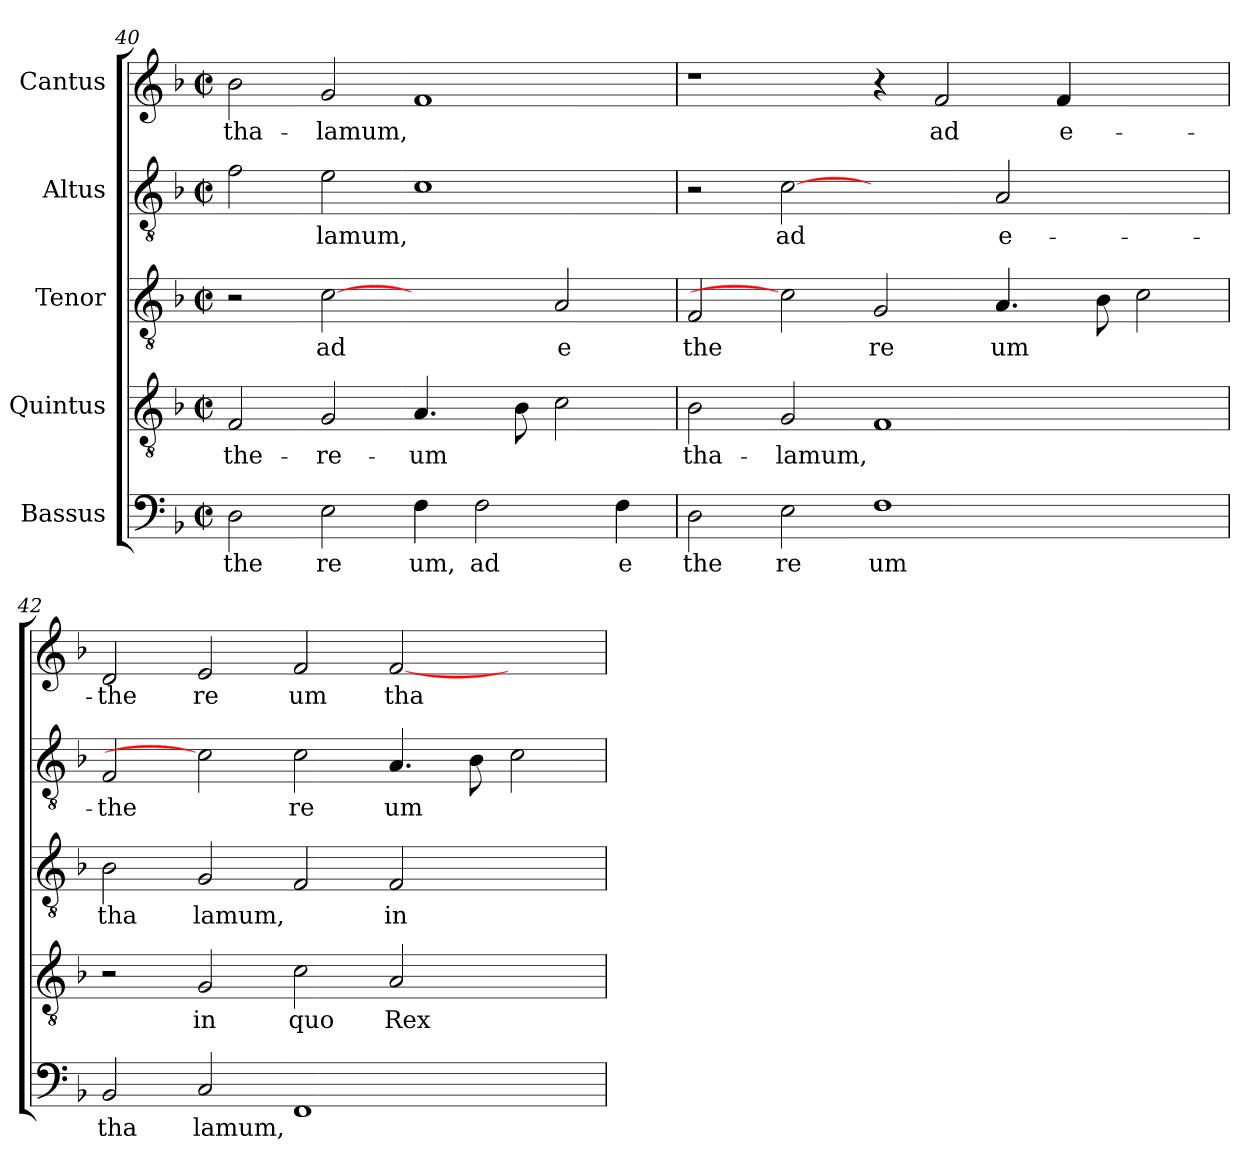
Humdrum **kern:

**kern	**text	**kern	**text	**kern	**text	**kern	**text	**kern	**text
*part5	*part5	*part4	*part4	*part3	*part3	*part2	*part2	*part1	*part1
*staff5	*staff5	*staff4	*staff4	*staff3	*staff3	*staff2	*staff2	*staff1	*staff1
*I"Bassus	*	*I"Quintus	*	*I"Tenor	*	*I"Altus	*	*I"Cantus	*
*clefF4	*	*clefGv2	*	*clefGv2	*	*clefGv2	*	*clefG2	*
*k[b-]	*	*k[b-]	*	*k[b-]	*	*k[b-]	*	*k[b-]	*
*F:	*	*F:	*	*F:	*	*F:	*	*F:	*
*M2/2	*	*M2/2	*	*M2/2	*	*M2/2	*	*M2/2	*
*met(c|)	*	*met(c|)	*	*met(c|)	*	*met(c|)	*	*met(c|)	*
=40	=40	=40	=40	=40	=40	=40	=40	=40	=40
!	!LO:LY:b:cj	!	!LO:LY:b:cj	!	!	!	!	!	!LO:LY:b:cj
2D\	the	2F/	-the-	2r	.	2f\	.	2b-\	tha-
!	!LO:LY:b:cj	!	!LO:LY:b:cj	!	!LO:LY:b:cj	!	!LO:LY:b	!	!LO:LY:b
2E\	re	2G/	-re-	[2c	ad	2e\	-lamum,	2g/	-lamum,
!	!LO:LY:b:cj	!	!LO:LY:b	!	!	!	!	!	!
4F\	um,	4.A/	-um	2ryy	.	1c	.	1f	.
!	!LO:LY:b:cj	!	!	!	!	!	!	!	!
2F\	ad	.	.	.	.	.	.	.	.
.	.	8B-\	.	.	.	.	.	.	.
!	!	!	!	!	!LO:LY:b:cj	!	!	!	!
.	.	2c\	.	2A/	e	.	.	.	.
!	!LO:LY:b:cj	!	!	!	!	!	!	!	!
4F\	e	.	.	.	.	.	.	.	.
=41	=41	=41	=41	=41	=41	=41	=41	=41	=41
!	!LO:LY:b:cj	!	!LO:LY:b:cj	!	!LO:LY:b:cj	!	!	!	!
2D\	the	2B-\	tha-	2F/	the	2r	.	1r	.
!	!LO:LY:b:cj	!	!LO:LY:b	!	!	!	!LO:LY:b:cj	!	!
2E\	re	2G/	-lamum,	2c]	.	[2c	ad	.	.
!	!LO:LY:b:cj	!	!	!	!LO:LY:b:cj	!	!	!	!
1F	um	1F	.	2G/	re	2ryy	.	4r	.
!	!	!	!	!	!	!	!	!	!LO:LY:b:cj
.	.	.	.	.	.	.	.	2f/	ad
!	!	!	!	!	!LO:LY:b	!	!LO:LY:b:cj	!	!
.	.	.	.	4.A/	um	2A/	e-	.	.
!	!	!	!	!	!	!	!	!	!LO:LY:b:cj
.	.	.	.	.	.	.	.	4f/	e-
.	.	.	.	8B-\	.	.	.	.	.
2ryy	.	2ryy	.	2c\	.	2ryy	.	2ryy	.
!!LO:LB:g=z
=42	=42	=42	=42	=42	=42	=42	=42	=42	=42
!	!LO:LY:b:cj	!	!	!	!LO:LY:b:cj	!	!LO:LY:b:cj	!	!LO:LY:b:cj
2BB-/	tha	2r	.	2B-\	tha	2F/	-the	2d/	-the
!	!LO:LY:b	!	!LO:LY:b:cj	!	!LO:LY:b	!	!	!	!LO:LY:b:cj
2C/	lamum,	2G/	in	2G/	lamum,	2c]	.	2e/	re
!	!	!	!LO:LY:b:cj	!	!	!	!LO:LY:b:cj	!	!LO:LY:b:cj
1FF	.	2c\	quo	2F/	.	2c\	re	2f/	um
!	!	!	!LO:LY:b:cj	!	!LO:LY:b:cj	!	!LO:LY:b	!	!LO:LY:b
.	.	2A/	Rex	2F/	in	4.A/	um	[<2f/	tha
.	.	.	.	.	.	8B-\	.	.	.
2ryy	.	2ryy	.	2ryy	.	2c\	.	2ryy	.
=	=	=	=	=	=	=	=	=	=
*-	*-	*-	*-	*-	*-	*-	*-	*-	*-
